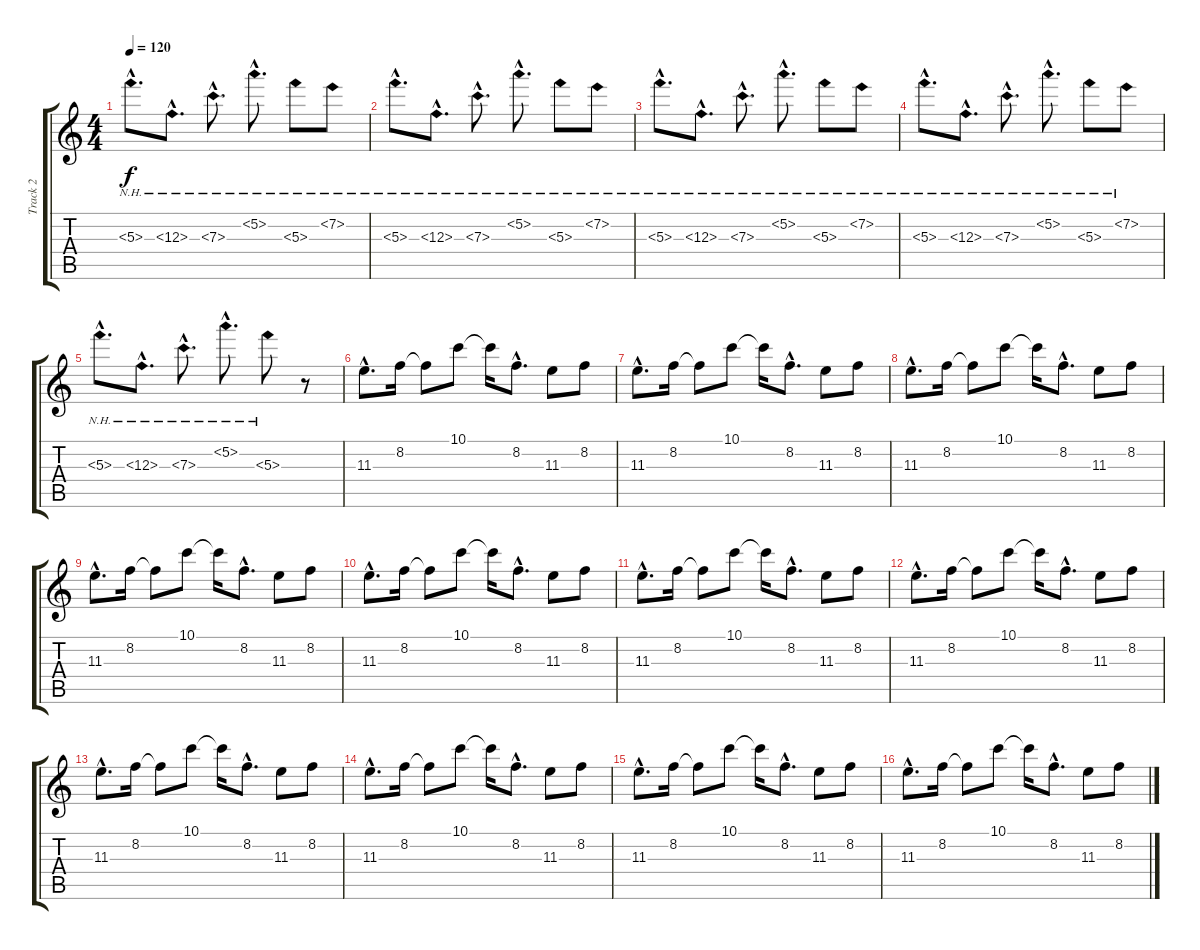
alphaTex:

\track ("Track 2" "Track 2") {instrument overdrivenguitar}
\staff {score tabs}
\tuning (D4 A3 F3 C3 G2 D2) {hide}
\ts (4 4)
\tempo 120
\clef g2
\ks c
5.3{nh hac}.8{d dy f} 12.3{nh hac}.8{d} 7.3{nh hac}.8{d} 5.2{nh hac}.8{d} 5.3{nh}.8 7.2{nh}.8 |
5.3{nh hac}.8{d} 12.3{nh hac}.8{d} 7.3{nh hac}.8{d} 5.2{nh hac}.8{d} 5.3{nh}.8 7.2{nh}.8 |
5.3{nh hac}.8{d} 12.3{nh hac}.8{d} 7.3{nh hac}.8{d} 5.2{nh hac}.8{d} 5.3{nh}.8 7.2{nh}.8 |
5.3{nh hac}.8{d} 12.3{nh hac}.8{d} 7.3{nh hac}.8{d} 5.2{nh hac}.8{d} 5.3{nh}.8 7.2{nh}.8 |
5.3{nh hac}.8{d} 12.3{nh hac}.8{d} 7.3{nh hac}.8{d} 5.2{nh hac}.8{d} 5.3{nh}.8 r.8 |
11.3{hac}.8{d volume 8 instrument electricguitarclean} 8.2.16 8.2{t}.8 10.1.8 10.1{t}.16 8.2{hac}.8{d} 11.3.8 8.2.8 |
11.3{hac}.8{d} 8.2.16 8.2{t}.8 10.1.8 10.1{t}.16 8.2{hac}.8{d} 11.3.8 8.2.8 |
11.3{hac}.8{d} 8.2.16 8.2{t}.8 10.1.8 10.1{t}.16 8.2{hac}.8{d} 11.3.8 8.2.8 |
11.3{hac}.8{d} 8.2.16 8.2{t}.8 10.1.8 10.1{t}.16 8.2{hac}.8{d} 11.3.8 8.2.8 |
11.3{hac}.8{d} 8.2.16 8.2{t}.8 10.1.8 10.1{t}.16 8.2{hac}.8{d} 11.3.8 8.2.8 |
11.3{hac}.8{d} 8.2.16 8.2{t}.8 10.1.8 10.1{t}.16 8.2{hac}.8{d} 11.3.8 8.2.8 |
11.3{hac}.8{d} 8.2.16 8.2{t}.8 10.1.8 10.1{t}.16 8.2{hac}.8{d} 11.3.8 8.2.8 |
11.3{hac}.8{d} 8.2.16 8.2{t}.8 10.1.8 10.1{t}.16 8.2{hac}.8{d} 11.3.8 8.2.8 |
11.3{hac}.8{d} 8.2.16 8.2{t}.8 10.1.8 10.1{t}.16 8.2{hac}.8{d} 11.3.8 8.2.8 |
11.3{hac}.8{d} 8.2.16 8.2{t}.8 10.1.8 10.1{t}.16 8.2{hac}.8{d} 11.3.8 8.2.8 |
11.3{hac}.8{d} 8.2.16 8.2{t}.8 10.1.8 10.1{t}.16 8.2{hac}.8{d} 11.3.8 8.2.8
